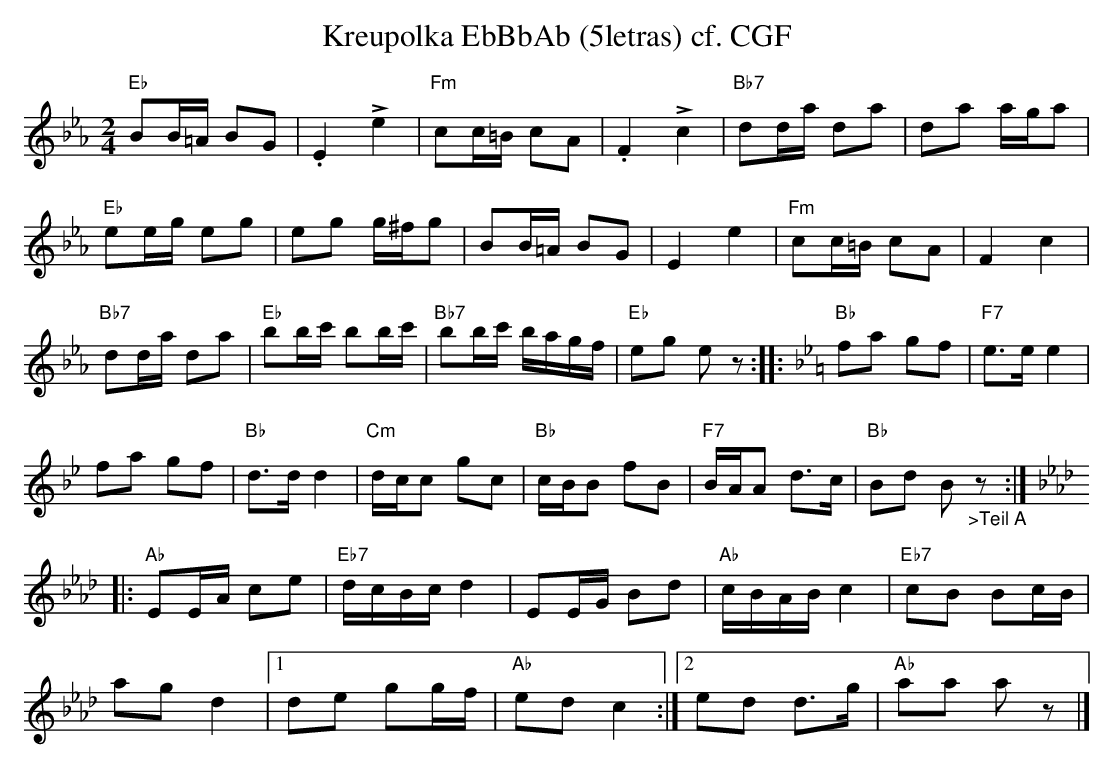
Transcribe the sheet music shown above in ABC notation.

X:1
T:Kreupolka EbBbAb (5letras) cf. CGF
M:2/4
L:1/16
K:Ebmaj%%MIDI gchordon
"Eb"B2B=A B2G2 | .E4!>!e4 | "Fm"c2c=B c2A2 | .F4!>!c4 | "Bb7"d2da d2a2 | d2a2 aga2 |
"Eb"e2eg e2g2 | e2g2 g^fg2 | B2B=A B2G2 | E4e4 | "Fm"c2c=B c2A2 | F4c4 |
"Bb7"d2da d2a2 | "Eb"b2bc' b2bc' | "Bb7"b2bc' bagf | "Eb"e2g2 e2z2 :: [K:Bbmaj] "Bb"f2a2 g2f2 | "F7"e3ee4 |
f2a2 g2f2 | "Bb"d3dd4 | "Cm"dcc2 g2c2 | "Bb"cBB2 f2B2 | "F7"BAA2 d3c | "Bb"B2d2 B2"_>Teil A"z2 :: [K:Abmaj]
"Ab"E2EA c2e2 | "Eb7"dcBcd4 | E2EG B2d2 | "Ab"cBABc4 | "Eb7"c2B2 B2cB |
a2g2d4 |1 d2e2 g2gf | "Ab"e2d2c4 :|2 e2d2 d3g | "Ab"a2a2 a2z2 |]
